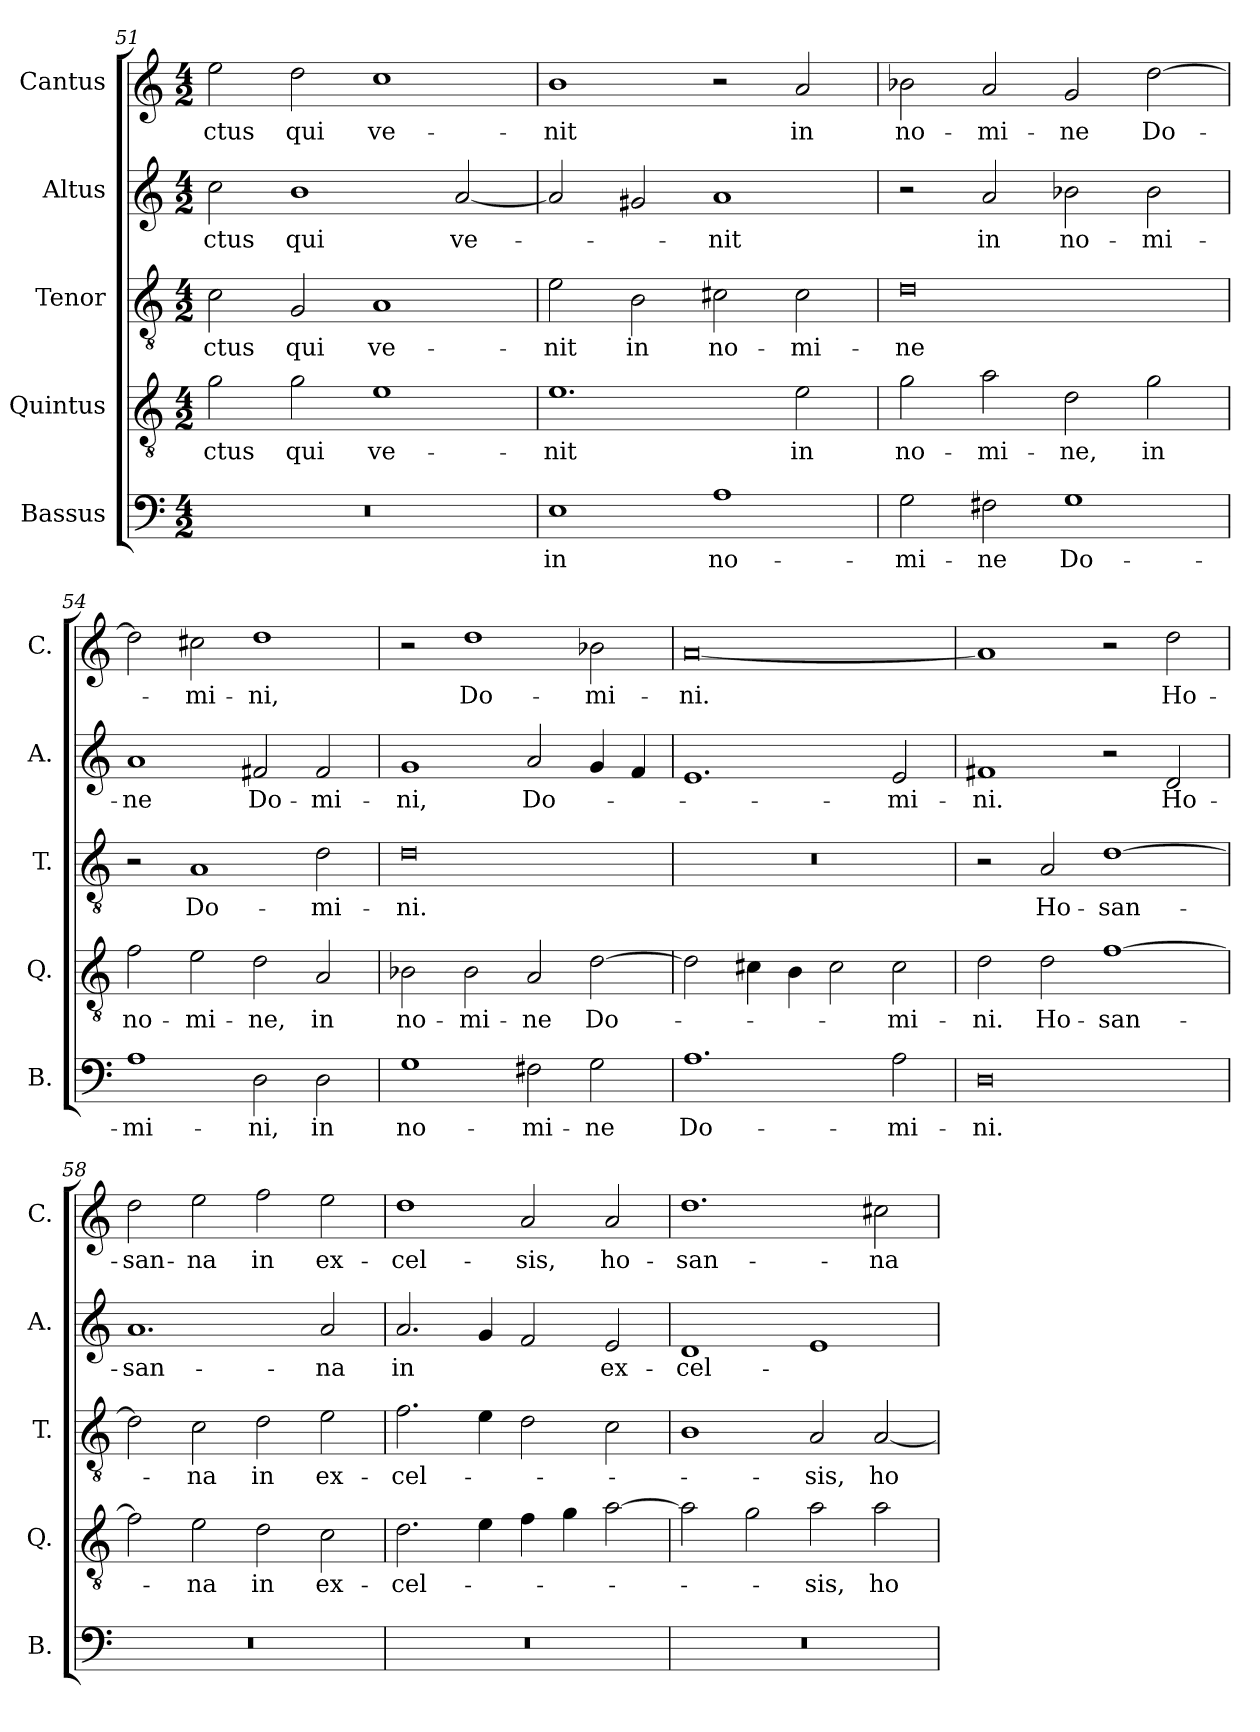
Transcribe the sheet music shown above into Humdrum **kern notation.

**kern	**text	**kern	**text	**kern	**text	**kern	**text	**kern	**text
*part5	*part5	*part4	*part4	*part3	*part3	*part2	*part2	*part1	*part1
*staff5	*staff5	*staff4	*staff4	*staff3	*staff3	*staff2	*staff2	*staff1	*staff1
*I"Bassus	*	*I"Quintus	*	*I"Tenor	*	*I"Altus	*	*I"Cantus	*
*I'B.	*	*I'Q.	*	*I'T.	*	*I'A.	*	*I'C.	*
*clefF4	*	*clefGv2	*	*clefGv2	*	*clefG2	*	*clefG2	*
*	*	*ITrd7c12	*	*ITrd7c12	*	*	*	*	*
*k[]	*	*k[]	*	*k[]	*	*k[]	*	*k[]	*
*C:	*	*C:	*	*C:	*	*C:	*	*C:	*
*M4/2	*	*M4/2	*	*M4/2	*	*M4/2	*	*M4/2	*
=51	=51	=51	=51	=51	=51	=51	=51	=51	=51
0r	.	2G\	-ctus	2C\	-ctus	2cc\	-ctus	2ee\	-ctus
.	.	2G\	qui	2GG/	qui	1b\	qui	2dd\	qui
.	.	1E\	ve-	1AA/	ve-	.	.	1cc\	ve-
.	.	.	.	.	.	[2a/	ve-	.	.
=52	=52	=52	=52	=52	=52	=52	=52	=52	=52
1E\	in	1.E\	-nit	2E\	-nit	2a/]	.	1b\	-nit
.	.	.	.	2BB\	in	2g#/	.	.	.
1A\	no-	.	.	2C#X\	no-	1a/	-nit	2r	.
.	.	2E\	in	2C#\	-mi-	.	.	2a/	in
=53	=53	=53	=53	=53	=53	=53	=53	=53	=53
2G\	-mi-	2G\	no-	0D\	-ne	2r	.	2b-X\	no-
2F#X\	-ne	2A\	-mi-	.	.	2a/	in	2a/	-mi-
1G\	Do-	2D\	-ne,	.	.	2b-X\	no-	2g/	-ne
.	.	2G\	in	.	.	2b-\	-mi-	[2dd\	Do-
=54	=54	=54	=54	=54	=54	=54	=54	=54	=54
1A\	-mi-	2F\	no-	2r	.	1a/	-ne	2dd\]	.
.	.	2E\	-mi-	1AA/	Do-	.	.	2cc#\	-mi-
2D\	-ni,	2D\	-ne,	.	.	2f#X/	Do-	1dd\	-ni,
2D\	in	2AA/	in	2D\	-mi-	2f#/	-mi-	.	.
=55	=55	=55	=55	=55	=55	=55	=55	=55	=55
1G\	no-	2BB-X\	no-	0D\	-ni.	1g/	-ni,	2r	.
.	.	2BB-\	-mi-	.	.	.	.	1dd\	Do-
2F#X\	-mi-	2AA/	-ne	.	.	2a/	Do-	.	.
2G\	-ne	[2D\	Do-	.	.	4g/	.	2b-X\	-mi-
.	.	.	.	.	.	4f/	.	.	.
=56	=56	=56	=56	=56	=56	=56	=56	=56	=56
1.A\	Do-	2D\]	.	0r	.	1.e/	.	[0a/	-ni.
.	.	4C#\	.	.	.	.	.	.	.
.	.	4BB\	.	.	.	.	.	.	.
.	.	2C#\	.	.	.	.	.	.	.
2A\	-mi-	2C#\	-mi-	.	.	2e/	-mi-	.	.
=57	=57	=57	=57	=57	=57	=57	=57	=57	=57
0D\	-ni.	2D\	-ni.	2r	.	1f#X/	-ni.	1a/]	.
.	.	2D\	Ho-	2AA/	Ho-	.	.	.	.
.	.	[1F\	-san-	[1D\	-san-	2r	.	2r	.
.	.	.	.	.	.	2d/	Ho-	2dd\	Ho-
=58	=58	=58	=58	=58	=58	=58	=58	=58	=58
0r	.	2F\]	.	2D\]	.	1.a/	-san-	2dd\	-san-
.	.	2E\	-na	2C\	-na	.	.	2ee\	-na
.	.	2D\	in	2D\	in	.	.	2ff\	in
.	.	2C\	ex-	2E\	ex-	2a/	-na	2ee\	ex-
=59	=59	=59	=59	=59	=59	=59	=59	=59	=59
0r	.	2.D\	-cel-	2.F\	-cel-	2.a/	in	1dd\	-cel-
.	.	4E\	.	4E\	.	4g/	.	.	.
.	.	4F\	.	2D\	.	2f/	.	2a/	-sis,
.	.	4G\	.	.	.	.	.	.	.
.	.	[2A\	.	2C\	.	2e/	ex-	2a/	ho-
=60	=60	=60	=60	=60	=60	=60	=60	=60	=60
0r	.	2A\]	.	1BB\	.	1d/	-cel-	1.dd\	-san-
.	.	2G\	.	.	.	.	.	.	.
.	.	2A\	-sis,	2AA/	-sis,	1e/	.	.	.
.	.	2A\	ho-	[2AA/	ho-	.	.	2cc#\	-na
=	=	=	=	=	=	=	=	=	=
*-	*-	*-	*-	*-	*-	*-	*-	*-	*-
